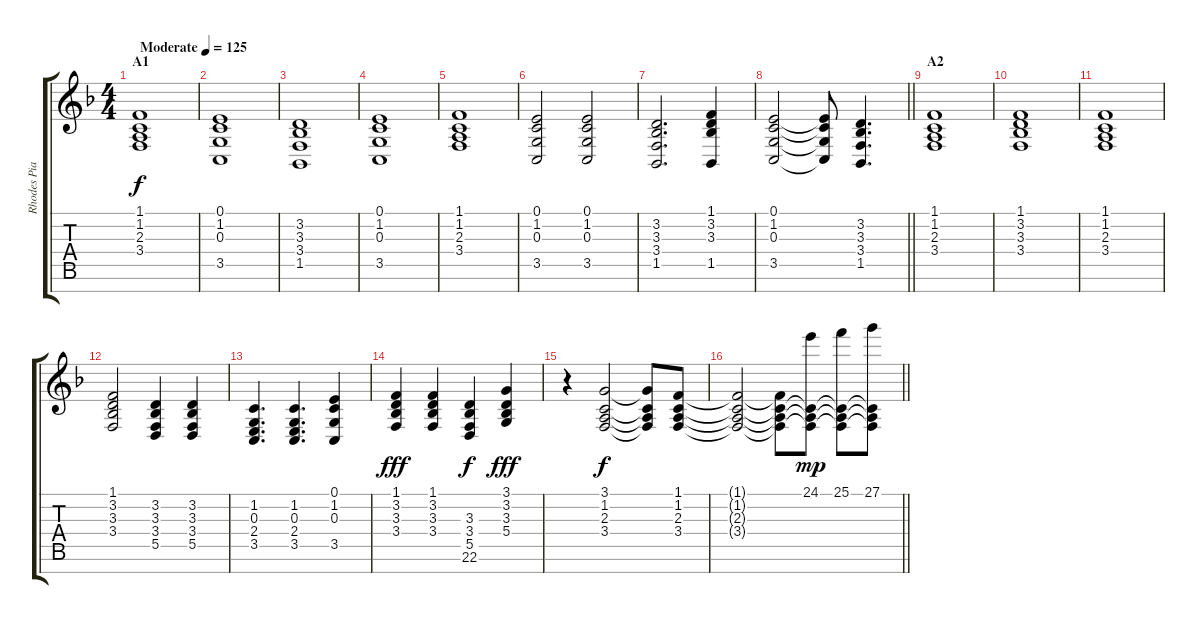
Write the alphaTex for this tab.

\track ("Rhodes Piano" "Rhodes Pia") {instrument electricpiano1}
\staff {score tabs}
\tuning (E4 B3 G3 D3 A2 E2 B1) {hide}
\ts (4 4)
\section ("" "A1")
\tempo (125 "Moderate")
\clef g2
\ks f
(1.1 1.2 2.3 3.4).1{dy f instrument electricpiano1} |
(0.1 1.2 0.3 3.5).1 |
(3.2 3.3 3.4 1.5).1 |
(0.1 1.2 0.3 3.5).1 |
(1.1 1.2 2.3 3.4).1 |
(0.1 1.2 0.3 3.5).2 (0.1 1.2 0.3 3.5).2 |
(3.2 3.3 3.4 1.5).2{d} (1.1 3.2 3.3 1.5).4 |
\barLineRight lightlight
(0.1 1.2 0.3 3.5).2 (0.1{t} 1.2{t} 0.3{t} 3.5{t}).8 (3.2 3.3 3.4 1.5).4{d} |
\section ("" "A2")
(1.1 1.2 2.3 3.4).1 |
(1.1 3.2 3.3 3.4).1 |
(1.1 1.2 2.3 3.4).1 |
(1.1 3.2 3.3 3.4).2 (3.2 3.3 3.4 5.5).4 (3.2 3.3 3.4 5.5).4 |
(1.2 0.3 2.4 3.5).4{d} (1.2 0.3 2.4 3.5).4{d} (0.1 1.2 0.3 3.5).4 |
(1.1 3.2 3.3 3.4).4{dy fff} (1.1 3.2 3.3 3.4).4 (3.3 3.4 5.5 22.6).4{dy f} (3.1 3.2 3.3 5.4).4{dy fff} |
r.4 (3.1 1.2 2.3 3.4).2{dy f} (3.1{t} 1.2{t} 2.3{t} 3.4{t}).8 (1.1 1.2 2.3 3.4).8 |
\barLineRight lightlight
(1.1{t} 1.2{t} 2.3{t} 3.4{t}).2 (1.1{t} 1.2{t} 2.3{t} 3.4{t}).8 (24.1 1.2{t} 2.3{t} 3.4{t}).8{dy mp} (25.1 1.2{t} 2.3{t} 3.4{t}).8 (27.1 1.2{t} 2.3{t} 3.4{t}).8
